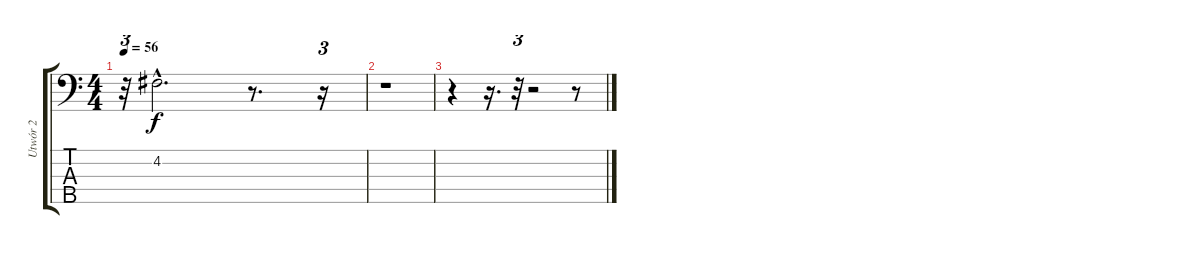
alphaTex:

\track ("Utwór 2" "Utwór 2") {instrument fretlessbass}
\staff {score tabs}
\tuning (G2 D2 A1 E1 B0) {hide}
\ts (4 4)
\tempo 56
\clef f4
\ks c
r.32{tu (3 2) dy fff} 4.2{hac}.2{d dy f} r.8{d} r.16{tu (3 2)} |
r.1 |
r.4 r.16{d} r.32{tu (3 2)} r.2 r.8
